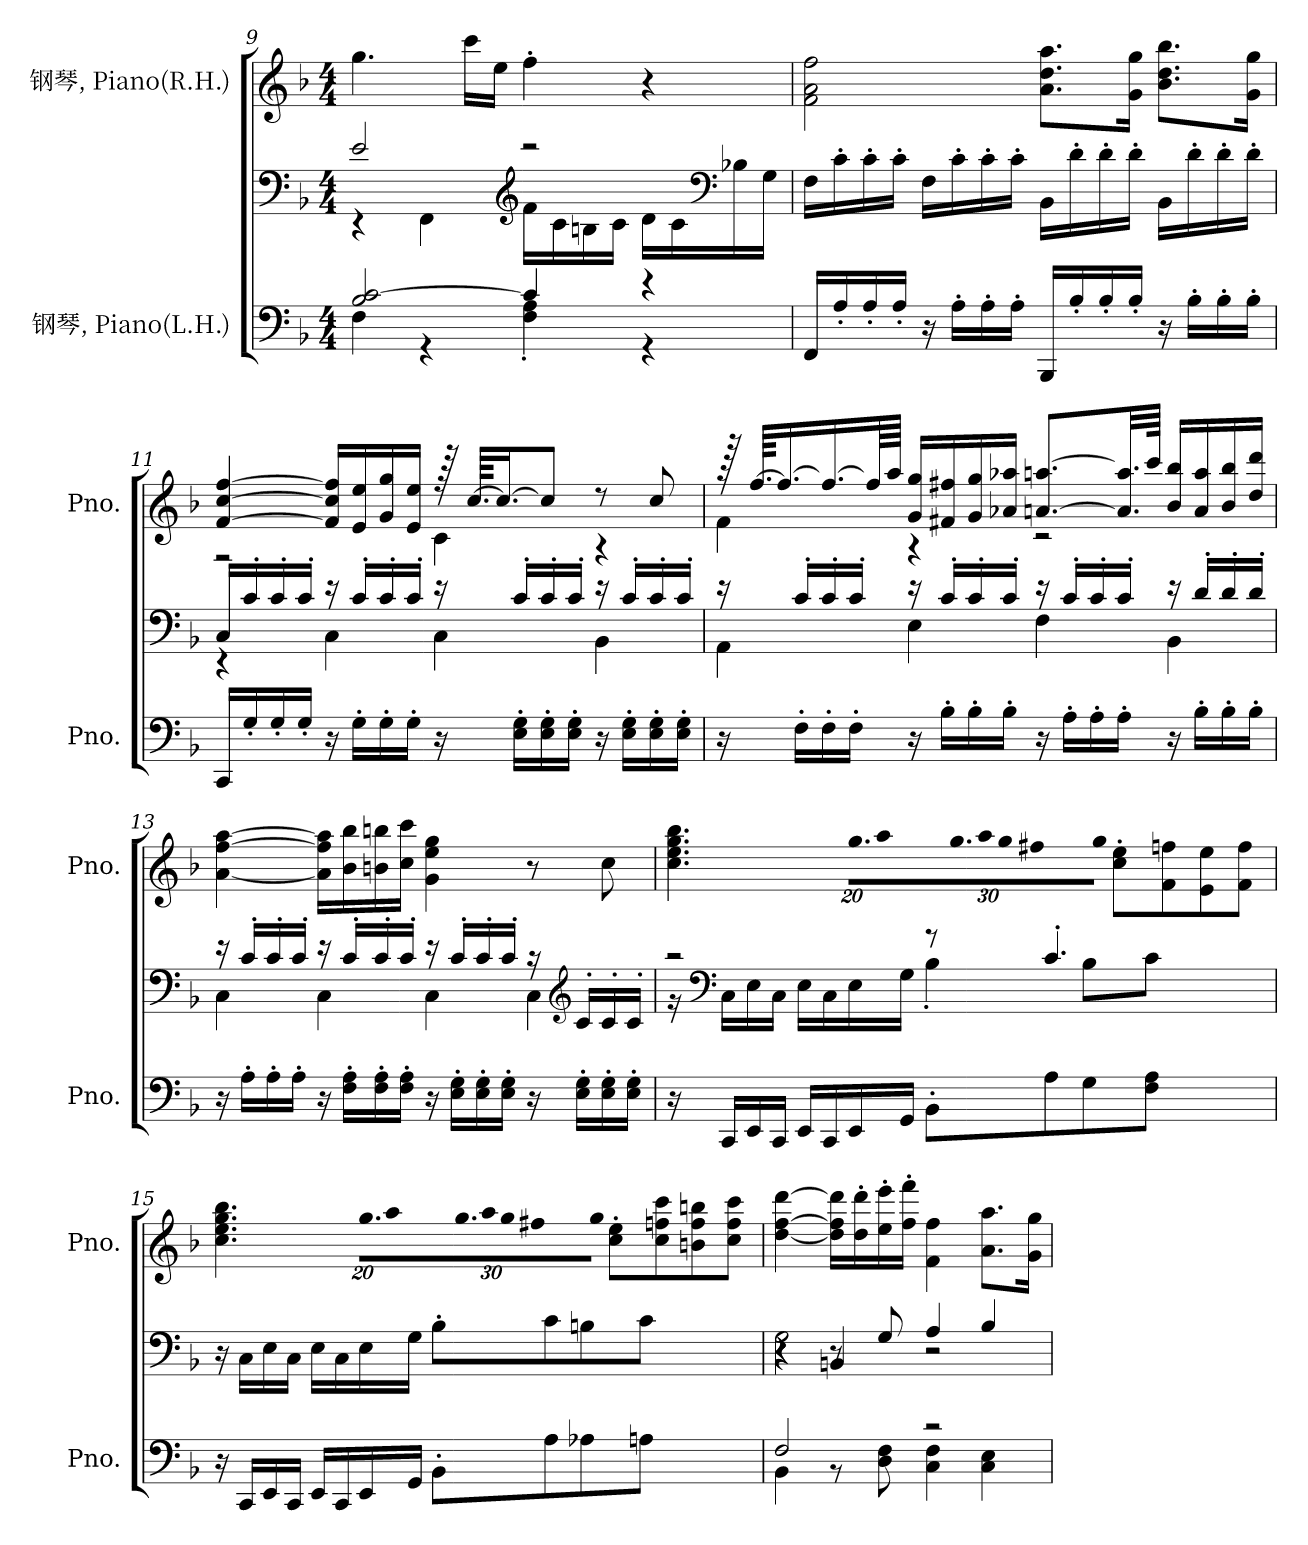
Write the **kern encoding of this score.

**kern	**kern	**kern
*part2	*part2	*part1
*staff3	*staff2	*staff1
*I"钢琴, Piano(L.H.)	*	*I"钢琴, Piano(R.H.)
*I'Pno.	*	*I'Pno.
*clefF4	*clefF4	*clefG2
*k[b-]	*k[b-]	*k[b-]
*M4/4	*M4/4	*M4/4
*MM46	*MM46	*MM46
=9	=9	=9
*^	*^	*
2B-/ [2c/	4F\	2e/	4r	4.gg\
.	4r	.	4FF\	.
*	*	*	*	*MM45
.	.	.	.	16ccc\LL
*	*	*	*	*MM41
.	.	.	.	16ee\JJ
*	*	*clefG2	*	*
*	*	*	*	*MM43
4c/]	4F\' 4A\'	2r	16f\LL	4ff'\
.	.	.	16c\	.
.	.	.	16Bn\	.
.	.	.	16c\JJ	.
*	*	*	*	*MM48
4r	4r	.	16d\LL	4r
.	.	.	16c\	.
*	*	*clefF4	*	*
.	.	.	16B-X\	.
.	.	.	16G\JJ	.
*v	*v	*	*	*
*	*v	*v	*
!!LO:PB:g=z
=10	=10	=10
*	*	*MM46
16FF/LL	16F\LL	2f\ 2a\ 2ff\
16A'/	16c'\	.
16A'/	16c'\	.
16A'/JJ	16c'\JJ	.
16r	16F\LL	.
16A'\LL	16c'\	.
16A'\	16c'\	.
16A'\JJ	16c'\JJ	.
*	*	*MM46
16BBB-/LL	16BB-\LL	8.a\ 8.dd\ 8.aa\L
16B-'/	16d'\	.
16B-'/	16d'\	.
16B-'/JJ	16d'\JJ	16g\ 16gg\Jk
16r	16BB-\LL	8.b-\ 8.dd\ 8.bb-\L
16B-'\LL	16d'\	.
16B-'\	16d'\	.
16B-'\JJ	16d'\JJ	16g\ 16gg\Jk
=11	=11	=11
*	*	*MM46
*	*^	*^
16CC/LL	16C/LL	4r	[4f/ [4cc/ [4ff/	2r
16G'/	16c'/	.	.	.
16G'/	16c'/	.	.	.
16G'/JJ	16c'/JJ	.	.	.
16r	16r	4C\	16f/] 16cc/] 16ff/]LL	.
16G'\LL	16c'/LL	.	16e/ 16ee/	.
*	*	*	*MM46	*
16G'\	16c'/	.	16g/ 16gg/	.
16G'\JJ	16c'/JJ	.	16e/ 16ee/JJ	.
*	*	*	*MM47	*
16r	16r	4C\	128r	4c\
.	.	.	[64.cc/KKLL	.
.	.	.	16.cc/J_	.
16E\' 16G\'LL	16c'/LL	.	.	.
*	*	*	*MM48	*
16E\' 16G\'	16c'/	.	8cc/J]	.
16E\' 16G\'JJ	16c'/JJ	.	.	.
16r	16r	4BB-\	8r	4r
16E\' 16G\'LL	16c'/LL	.	.	.
*	*	*	*MM46	*
16E\' 16G\'	16c'/	.	8cc/	.
16E\' 16G\'JJ	16c'/JJ	.	.	.
!!LO:LB:g=z	!!
=12	=12	=12	=12	=12
*	*	*	*MM47	*
16r	16r	4AA\	128r	4f\
.	.	.	[64.ff/KKLL	.
.	.	.	16.ff/_	.
16F'\LL	16c'/LL	.	.	.
*	*	*	*MM48	*
16F'\	16c'/	.	16.ff/_	.
16F'\JJ	16c'/JJ	.	.	.
.	.	.	64ff/LL]	.
.	.	.	64aa/JJJJ	.
16r	16r	4E\	16g/ 16gg/LL	4r
16B-'\LL	16c'/LL	.	16f#X/ 16ff#X/	.
*	*	*	*MM46	*
16B-'\	16c'/	.	16g/ 16gg/	.
16B-'\JJ	16c'/JJ	.	16a-X/ 16aa-X/JJ	.
*	*	*	*MM47	*
16r	16r	4F\	[8.an/ [8.aan/L	2r
16A'\LL	16c'/LL	.	.	.
16A'\	16c'/	.	.	.
16A'\JJ	16c'/JJ	.	32.a/] 32.aa/]LL	.
.	.	.	64ccc/JJJk	.
16r	16r	4BB-\	16b-/ 16bb-/LL	.
16B-'\LL	16d'/LL	.	16a/ 16aa/	.
*	*	*	*MM46	*
16B-'\	16d'/	.	16b-/ 16bb-/	.
16B-'\JJ	16d'/JJ	.	16dd/ 16ddd/JJ	.
*	*	*	*v	*v
!!LO:LB:g=z
=13	=13	=13	=13
*	*	*	*MM47
16r	16r	4C\	[4a\ [4ff\ [4aa\
16A'\LL	16c'/LL	.	.
16A'\	16c'/	.	.
16A'\JJ	16c'/JJ	.	.
16r	16r	4C\	16a\] 16ff\] 16aa\]LL
16F\' 16A\'LL	16c'/LL	.	16b-\ 16bb-\
*	*	*	*MM46
16F\' 16A\'	16c'/	.	16bn\ 16bbn\
*	*	*	*MM45
16F\' 16A\'JJ	16c'/JJ	.	16cc\ 16ccc\JJ
*	*	*	*MM46
16r	16r	4C\	4g\ 4ee\ 4gg\
16E\' 16G\'LL	16c'/LL	.	.
16E\' 16G\'	16c'/	.	.
16E\' 16G\'JJ	16c'/JJ	.	.
*	*	*	*MM46
16r	16r	4C\	8r
*	*clefG2	*	*
16E\' 16G\'LL	16c'/LL	.	.
*	*	*	*MM43
16E\' 16G\'	16c'/	.	8cc\
16E\' 16G\'JJ	16c'/JJ	.	.
!!LO:LB:g=z
=14	=14	=14	=14
*	*	*	*MM46
16r	2r	16r	4.cc\ 4.ee\ 4.gg\ 4.bb-\
*	*clefF4	*	*
16CC/LL	.	16C\LL	.
16EE/	.	16E\	.
16CC/JJ	.	16C\JJ	.
16EE/LL	.	16E\LL	.
16CC/	.	16C\	.
*	*	*	*Xbrackettup
*	*	*	*MM48
!	!	!	!LO:N:vis=32.
16EE/	.	16E\	640%17gg\LLLL
!	!	!	!LO:N:vis=256%9
.	.	.	960%17aa\
.	.	.	1920ryy
!	!	!	!LO:N:vis=256.
.	.	.	1920%17gg\K
!	!	!	!LO:N:vis=256%9
.	.	.	960%17aa\
16GG/JJ	.	16G\JJ	.
!	!	!	!LO:N:vis=256%9
.	.	.	960%17gg\
!	!	!	!LO:N:vis=256%9
.	.	.	960%17ff#X\
.	.	.	1920ryy
!	!	!	!LO:N:vis=256%9
.	.	.	960%17gg\JJJJ
*	*	*	*MM46
8BB-'\L	8r	4B-'\	8cc\' 8ee\'L
*	*	*	*MM48
8A\	4.c'/	.	8f\ 8ffn\
8G\	.	8B-\L	8e\ 8ee\
*	*	*	*MM45
8F\ 8A\J	.	8c\J	8f\ 8ff\J
*	*v	*v	*
!!LO:PB:g=z
=15	=15	=15
*	*	*MM46
16r	16r	4.cc\ 4.ee\ 4.gg\ 4.bb-\
16CC/LL	16C\LL	.
16EE/	16E\	.
16CC/JJ	16C\JJ	.
16EE/LL	16E\LL	.
16CC/	16C\	.
*	*	*MM48
!	!	!LO:N:vis=32.
16EE/	16E\	640%17gg\LLLL
!	!	!LO:N:vis=256%9
.	.	960%17aa\
.	.	1920ryy
!	!	!LO:N:vis=256.
.	.	1920%17gg\K
!	!	!LO:N:vis=256%9
.	.	960%17aa\
16GG/JJ	16G\JJ	.
!	!	!LO:N:vis=256%9
.	.	960%17gg\
!	!	!LO:N:vis=256%9
.	.	960%17ff#X\
.	.	1920ryy
!	!	!LO:N:vis=256%9
.	.	960%17gg\JJJJ
*	*	*MM46
8BB-'\L	8B-'\L	8cc\' 8ee\'L
*	*	*MM48
8A\	8c\	8cc\ 8ffn\ 8ccc\
8A-X\	8Bn\	8bn\ 8ff\ 8bbn\
*	*	*MM45
8An\J	8c\J	8cc\ 8ff\ 8ccc\J
=16	=16	=16
*	*	*MM46
*^	*^	*
*	*	*	*^	*
2F/	4BB-\	4r	2G\	4r	[4dd\ [4ff\ [4ddd\
.	8r	8r	.	4BBn/	16dd\] 16ff\] 16ddd\]LL
.	.	.	.	.	16dd\' 16ddd\'
*	*	*	*	*	*MM45
.	8D\ 8F\	8G/	.	.	16ee\' 16eee\'
.	.	.	.	.	16ff\' 16fff\'JJ
*	*	*	*	*	*MM46
2r	4C\ 4F\	4A/	2r	2r	4f\ 4ff\
*	*	*	*	*	*MM46
.	4C\ 4E\	4B-/	.	.	8.a\ 8.aa\L
*	*	*	*	*	*MM41
.	.	.	.	.	16g\ 16gg\Jk
*v	*v	*	*	*	*
*	*v	*v	*v	*
=	=	=
*-	*-	*-
